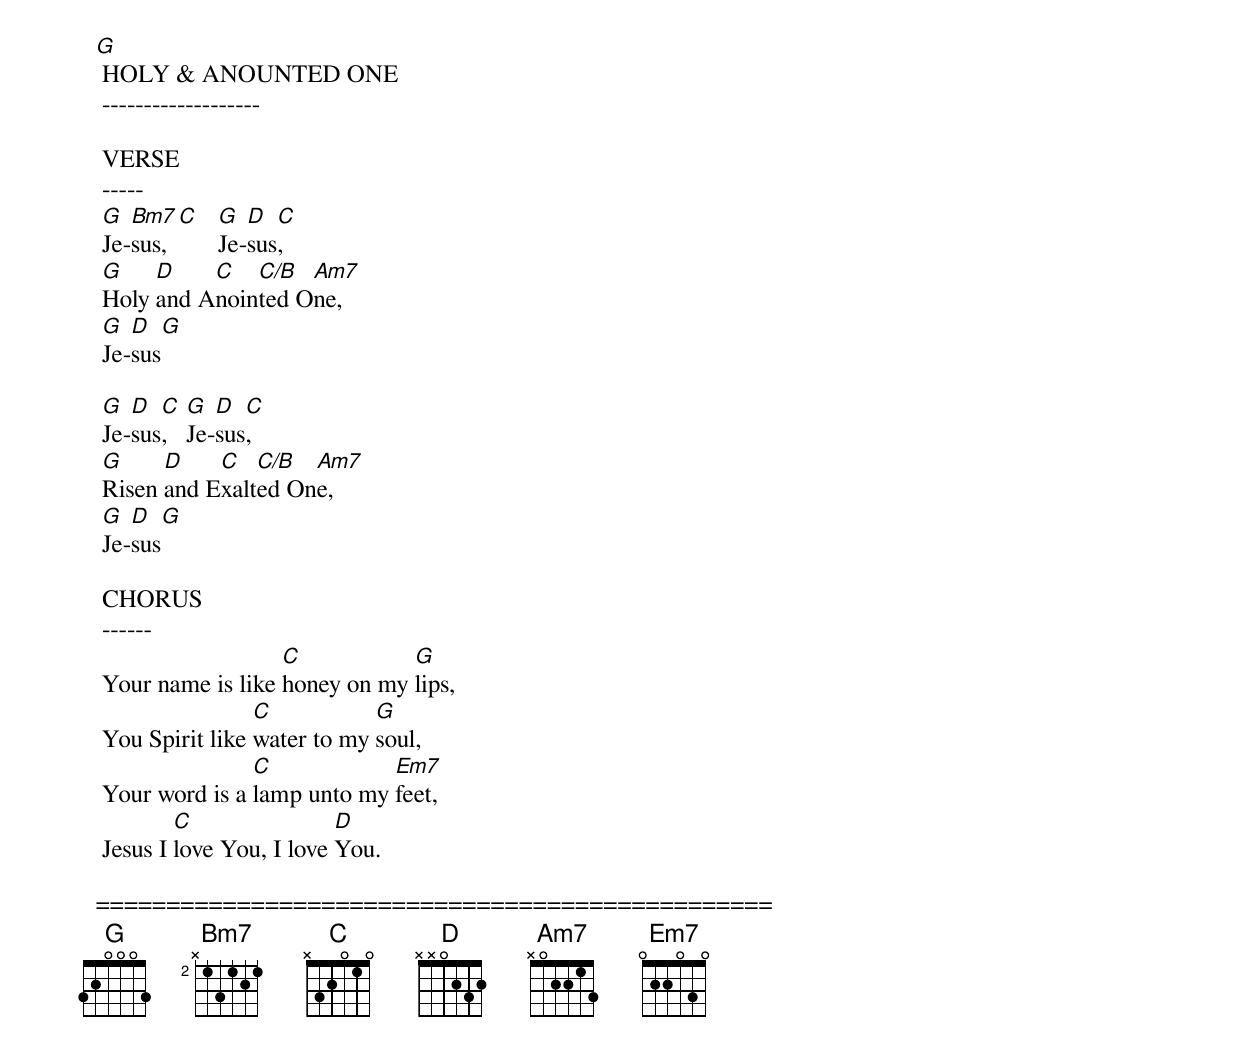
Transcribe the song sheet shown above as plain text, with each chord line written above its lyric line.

  G
   HOLY & ANOUNTED ONE
   -------------------

   VERSE
   -----
   G  Bm7  C  G  D  C
   Je-sus,    Je-sus,
   G    D    C   C/B  Am7
   Holy and Anointed One,
   G  D  G
   Je-sus

   G  D  C   G  D  C
   Je-sus,   Je-sus,
   G     D    C   C/B  Am7
   Risen and Exalted One,
   G  D  G
   Je-sus

   CHORUS
   ------
                     C           G
   Your name is like honey on my lips,
                   C           G
   You Spirit like water to my soul,
                  C            Em7
   Your word is a lamp unto my feet,
           C                D
   Jesus I love You, I love You.

  ================================================
